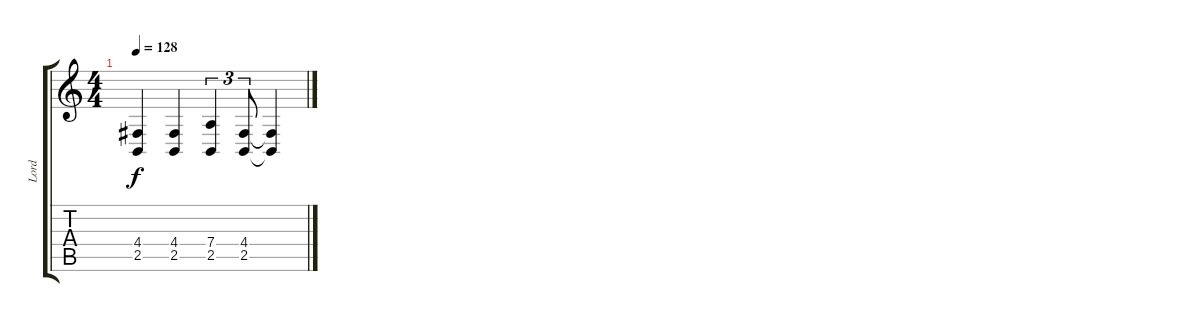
\track ("Lord" "Lord") {instrument drawbarorgan}
\staff {score tabs}
\tuning (E4 B3 G3 D3 A2 E2) {hide}
\ts (4 4)
\tempo 128
\clef g2
\ks c
(4.4 2.5).4{dy f} (4.4 2.5).4 (7.4 2.5).4{tu (3 2)} (4.4 2.5).8{tu (3 2)} (4.4{t} 2.5{t}).4
